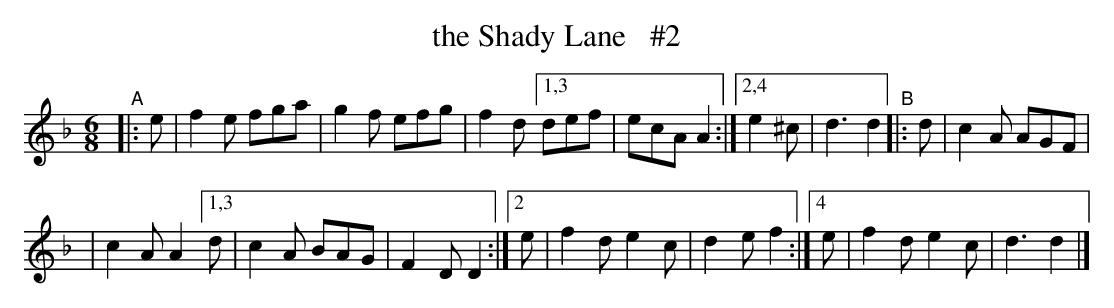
X:1
T: the Shady Lane   #2
M: 6/8
L: 1/8
K: Dm
"^A"|: e  | f2e fga | g2f efg | f2d \
[1,3 def  | ecA A2 :|[2,4 e2^c | d3  d2 \
"^B"|: d  | c2A AGF |
| c2A A2 \
[1,3   d  | c2A BAG | F2D D2 :|\
[2     e  | f2d e2c | d2e f2 :| \
[4     e  | f2d e2c | d3  d2 |]
